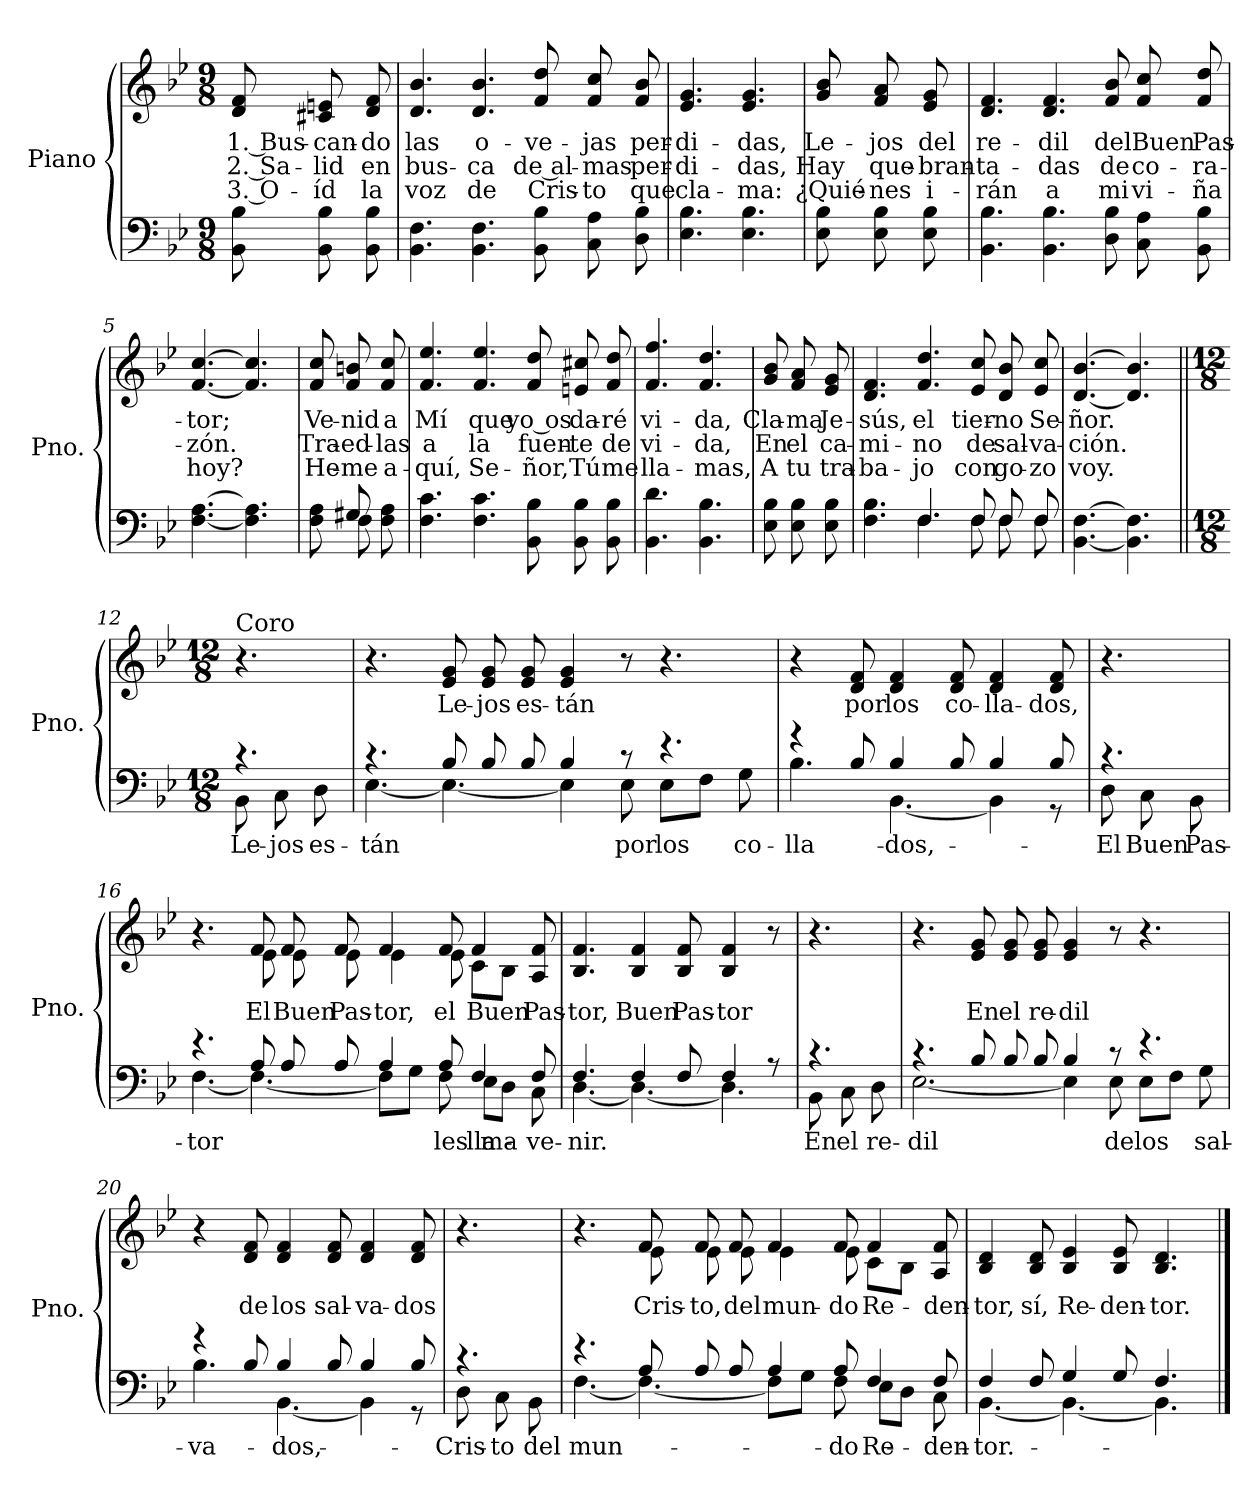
**kern	**text	**kern	**text	**text	**text
*part1	*part1	*part1	*part1	*part1	*part1
*staff2	*staff2	*staff1	*staff1	*staff1	*staff1
*I"Piano	*	*	*	*	*
*I'Pno.	*	*	*	*	*
*stria5	*	*stria5	*	*	*
*clefF4	*	*clefG2	*	*	*
*k[b-e-]	*	*k[b-e-]	*	*	*
*M9/8	*	*M9/8	*	*	*
=	=	=	=	=	=
!	!	!	!LO:LY:b	!LO:LY:b	!LO:LY:b
8BB-\ 8B-\	.	8d/ 8f/	1. Bus-	2. Sa-	3. O-
!	!	!	!LO:LY:b	!LO:LY:b	!LO:LY:b
8BB-\ 8B-\	.	8c#X/ 8en/	-can-	-lid	-íd
!	!	!	!LO:LY:b	!LO:LY:b	!LO:LY:b
8BB-\ 8B-\	.	8d/ 8f/	-do	en	la
=1	=1	=1	=1	=1	=1
!	!	!	!LO:LY:b	!LO:LY:b	!LO:LY:b
4.BB-\ 4.F\	.	4.d/ 4.b-/	las	bus-	voz
!	!	!	!LO:LY:b	!LO:LY:b	!LO:LY:b
4.BB-\ 4.F\	.	4.d/ 4.b-/	o-	-ca	de
!	!	!	!LO:LY:b	!LO:LY:b	!LO:LY:b
8BB-\ 8B-\	.	8f/ 8dd/	-ve-	de al-	Cris-
!	!	!	!LO:LY:b	!LO:LY:b	!LO:LY:b
8C\ 8A\	.	8f/ 8cc/	-jas	-mas	-to
!	!	!	!LO:LY:b	!LO:LY:b	!LO:LY:b
8D\ 8B-\	.	8f/ 8b-/	per-	per-	que
=2	=2	=2	=2	=2	=2
!	!	!	!LO:LY:b	!LO:LY:b	!LO:LY:b
4.E-\ 4.B-\	.	4.e-/ 4.g/	-di-	-di-	cla-
!	!	!	!LO:LY:b	!LO:LY:b	!LO:LY:b
4.E-\ 4.B-\	.	4.e-/ 4.g/	-das,	-das,	-ma:
!!LO:LB:g=z
=3	=3	=3	=3	=3	=3
!	!	!	!LO:LY:b	!LO:LY:b	!LO:LY:b
8E-\ 8B-\	.	8g/ 8b-/	Le-	Hay	¿Quié-
!	!	!	!LO:LY:b	!LO:LY:b	!LO:LY:b
8E-\ 8B-\	.	8f/ 8a/	-jos	que-	-nes
!	!	!	!LO:LY:b	!LO:LY:b	!LO:LY:b
8E-\ 8B-\	.	8e-/ 8g/	del	-bran-	i-
=4	=4	=4	=4	=4	=4
!	!	!	!LO:LY:b	!LO:LY:b	!LO:LY:b
4.BB-\ 4.B-\	.	4.d/ 4.f/	re-	-ta-	-rán
!	!	!	!LO:LY:b	!LO:LY:b	!LO:LY:b
4.BB-\ 4.B-\	.	4.d/ 4.f/	-dil	-das	a
!	!	!	!LO:LY:b	!LO:LY:b	!LO:LY:b
8D\ 8B-\	.	8f/ 8b-/	del	de	mi
!	!	!	!LO:LY:b	!LO:LY:b	!LO:LY:b
8C\ 8A\	.	8f/ 8cc/	Buen	co-	vi-
!	!	!	!LO:LY:b	!LO:LY:b	!LO:LY:b
8BB-\ 8B-\	.	8f/ 8dd/	Pas-	-ra-	-ña
=5	=5	=5	=5	=5	=5
!	!	!	!LO:LY:b	!LO:LY:b	!LO:LY:b
[4.F\ [4.A\	.	[4.f/ [4.cc/	-tor;	-zón.	hoy?
4.F\] 4.A\]	.	4.f/] 4.cc/]	.	.	.
!!LO:LB:g=z
=6	=6	=6	=6	=6	=6
*^	*	*	*	*	*
!	!	!	!	!LO:LY:b	!LO:LY:b	!LO:LY:b
8F\ 8A\	8ryy	.	8f/ 8cc/	Ve-	Tra-	He-
!	!	!	!	!LO:LY:b	!LO:LY:b	!LO:LY:b
8G#X/	8F\	.	8f/ 8bn/	-nid	-ed-	-me
!	!	!	!	!LO:LY:b	!LO:LY:b	!LO:LY:b
8F\ 8A\	8ryy	.	8f/ 8cc/	a	-las	a-
=7	=7	=7	=7	=7	=7	=7
!	!	!	!	!LO:LY:b	!LO:LY:b	!LO:LY:b
*v	*v	*	*	*	*	*
4.F\ 4.c\	.	4.f/ 4.ee-/	Mí	a	-quí,
!	!	!	!LO:LY:b	!LO:LY:b	!LO:LY:b
4.F\ 4.c\	.	4.f/ 4.ee-/	que	la	Se-
!	!	!	!LO:LY:b	!LO:LY:b	!LO:LY:b
8BB-\ 8B-\	.	8f/ 8dd/	yo os	fuen-	-ñor,
!	!	!	!LO:LY:b	!LO:LY:b	!LO:LY:b
8BB-\ 8B-\	.	8en/ 8cc#X/	da-	-te	Tú
!	!	!	!LO:LY:b	!LO:LY:b	!LO:LY:b
8BB-\ 8B-\	.	8f/ 8dd/	-ré	de	me
=8	=8	=8	=8	=8	=8
!	!	!	!LO:LY:b	!LO:LY:b	!LO:LY:b
4.BB-\ 4.d\	.	4.f/ 4.ff/	vi-	vi-	lla-
!	!	!	!LO:LY:b	!LO:LY:b	!LO:LY:b
4.BB-\ 4.B-\	.	4.f/ 4.dd/	-da,	-da,	-mas,
!!LO:LB:g=z
=9	=9	=9	=9	=9	=9
!	!	!	!LO:LY:b	!LO:LY:b	!LO:LY:b
8E-\ 8B-\	.	8g/ 8b-/	Cla-	En	A
!	!	!	!LO:LY:b	!LO:LY:b	!LO:LY:b
8E-\ 8B-\	.	8f/ 8a/	-ma	el	tu
!	!	!	!LO:LY:b	!LO:LY:b	!LO:LY:b
8E-\ 8B-\	.	8e-/ 8g/	Je-	ca-	tra-
=10	=10	=10	=10	=10	=10
*^	*	*	*	*	*
!	!	!	!	!LO:LY:b	!LO:LY:b	!LO:LY:b
4.F\ 4.B-\	4.ryy	.	4.d/ 4.f/	-sús,	-mi-	-ba-
!	!	!	!	!LO:LY:b	!LO:LY:b	!LO:LY:b
4.F/	4.F\	.	4.f/ 4.dd/	el	-no	-jo
!	!	!	!	!LO:LY:b	!LO:LY:b	!LO:LY:b
8F/	8F\	.	8e-/ 8cc/	tier-	de	con
!	!	!	!	!LO:LY:b	!LO:LY:b	!LO:LY:b
8F/	8F\	.	8d/ 8b-/	-no	sal-	go-
!	!	!	!	!LO:LY:b	!LO:LY:b	!LO:LY:b
8F/	8F\	.	8e-/ 8cc/	Se-	-va-	-zo
=11	=11	=11	=11	=11	=11	=11
!	!	!	!	!LO:LY:b	!LO:LY:b	!LO:LY:b
*v	*v	*	*	*	*	*
[4.BB-\ [4.F\	.	[4.d/ [4.b-/	-ñor.	-ción.	voy.
4.BB-\] 4.F\]	.	4.d/] 4.b-/]	.	.	.
!!LO:PB:g=z
=12||	=12||	=12||	=12||	=12||	=12||
*M12/8	*	*M12/8	*	*	*
*^	*	*	*	*	*
!	!	!	!LO:TX:a:t=Coro	!	!	!
!	!	!LO:LY:b	!	!	!	!
4.r	8BB-\	Le-	4.r	.	.	.
!	!	!LO:LY:b	!	!	!	!
.	8C\	-jos	.	.	.	.
!	!	!LO:LY:b	!	!	!	!
.	8D\	es-	.	.	.	.
=13	=13	=13	=13	=13	=13	=13
!	!	!LO:LY:b	!	!	!	!
4.r	[4.E-\	-tán	4.r	.	.	.
!	!	!	!	!LO:LY:b	!	!
8B-/	4.E-\_	.	8e-/ 8g/	Le-	.	.
!	!	!	!	!LO:LY:b	!	!
8B-/	.	.	8e-/ 8g/	-jos	.	.
!	!	!	!	!LO:LY:b	!	!
8B-/	.	.	8e-/ 8g/	es-	.	.
!	!	!	!	!LO:LY:b	!	!
4B-/	4E-\]	.	4e-/ 4g/	-tán	.	.
!	!	!LO:LY:b	!	!	!	!
8r	8E-\	por	8r	.	.	.
!	!	!LO:LY:b	!	!	!	!
4.r	8E-\L	los	4.r	.	.	.
.	8F\J	.	.	.	.	.
!	!	!LO:LY:b	!	!	!	!
.	8G\	co-	.	.	.	.
=14	=14	=14	=14	=14	=14	=14
!	!	!LO:LY:b	!	!	!	!
4r	4.B-\	-lla-	4r	.	.	.
!	!	!	!	!LO:LY:b	!	!
8B-/	.	.	8d/ 8f/	por	.	.
!	!	!LO:LY:b	!	!LO:LY:b	!	!
4B-/	[4.BB-\	-dos,	4d/ 4f/	los	.	.
!	!	!	!	!LO:LY:b	!	!
8B-/	.	.	8d/ 8f/	co-	.	.
!	!	!	!	!LO:LY:b	!	!
4B-/	4BB-\]	.	4d/ 4f/	-lla-	.	.
!	!	!	!	!LO:LY:b	!	!
8B-/	8r	.	8d/ 8f/	-dos,	.	.
!!LO:LB:g=z
=15	=15	=15	=15	=15	=15	=15
!	!	!LO:LY:b	!	!	!	!
4.r	8D\	El	4.r	.	.	.
!	!	!LO:LY:b	!	!	!	!
.	8C\	Buen	.	.	.	.
!	!	!LO:LY:b	!	!	!	!
.	8BB-\	Pas-	.	.	.	.
=16	=16	=16	=16	=16	=16	=16
!	!	!LO:LY:b	!	!	!	!
*	*	*	*^	*	*	*
4.r	[4.F\	-tor	4.r	4.ryy	.	.	.
!	!	!	!	!	!LO:LY:b	!	!
8A/	4.F\_	.	8f/	8e-\	El	.	.
!	!	!	!	!	!LO:LY:b	!	!
8A/	.	.	8f/	8e-\	Buen	.	.
!	!	!	!	!	!LO:LY:b	!	!
8A/	.	.	8f/	8e-\	Pas-	.	.
!	!	!	!	!	!LO:LY:b	!	!
4A/	8F\L]	.	4f/	4e-\	-tor,	.	.
.	8G\J	.	.	.	.	.	.
!	!	!LO:LY:b	!	!	!LO:LY:b	!	!
8A/	8F\	les	8f/	8e-\	el	.	.
!	!	!LO:LY:b	!	!	!LO:LY:b	!	!
4F/	8E-\L	lla-	4f/	8c\L	Buen	.	.
!	!	!LO:LY:b	!	!	!	!	!
.	8D\J	-ma	.	8B-\J	.	.	.
!	!	!LO:LY:b	!	!	!LO:LY:b	!	!
8F/	8C\	ve-	8A/ 8f/	8ryy	Pas-	.	.
=17	=17	=17	=17	=17	=17	=17	=17
!	!	!LO:LY:b	!	!	!LO:LY:b	!	!
*	*	*	*v	*v	*	*	*
4.F/	[4.D\	-nir.	4.B-/ 4.f/	-tor,	.	.
!	!	!	!	!LO:LY:b	!	!
4F/	4.D\_	.	4B-/ 4f/	Buen	.	.
!	!	!	!	!LO:LY:b	!	!
8F/	.	.	8B-/ 8f/	Pas-	.	.
!	!	!	!	!LO:LY:b	!	!
4F/	4.D\]	.	4B-/ 4f/	-tor	.	.
8r	.	.	8r	.	.	.
!!LO:LB:g=z
=18	=18	=18	=18	=18	=18	=18
!	!	!LO:LY:b	!	!	!	!
4.r	8BB-\	En	4.r	.	.	.
!	!	!LO:LY:b	!	!	!	!
.	8C\	el	.	.	.	.
!	!	!LO:LY:b	!	!	!	!
.	8D\	re-	.	.	.	.
=19	=19	=19	=19	=19	=19	=19
!	!	!LO:LY:b	!	!	!	!
4.r	[2.E-\	-dil	4.r	.	.	.
!	!	!	!	!LO:LY:b	!	!
8B-/	.	.	8e-/ 8g/	En	.	.
!	!	!	!	!LO:LY:b	!	!
8B-/	.	.	8e-/ 8g/	el	.	.
!	!	!	!	!LO:LY:b	!	!
8B-/	.	.	8e-/ 8g/	re-	.	.
!	!	!	!	!LO:LY:b	!	!
4B-/	4E-\]	.	4e-/ 4g/	-dil	.	.
!	!	!LO:LY:b	!	!	!	!
8r	8E-\	de	8r	.	.	.
!	!	!LO:LY:b	!	!	!	!
4.r	8E-\L	los	4.r	.	.	.
.	8F\J	.	.	.	.	.
!	!	!LO:LY:b	!	!	!	!
.	8G\	sal-	.	.	.	.
=20	=20	=20	=20	=20	=20	=20
!	!	!LO:LY:b	!	!	!	!
4r	4.B-\	-va-	4r	.	.	.
!	!	!	!	!LO:LY:b	!	!
8B-/	.	.	8d/ 8f/	de	.	.
!	!	!LO:LY:b	!	!LO:LY:b	!	!
4B-/	[4.BB-\	-dos,	4d/ 4f/	los	.	.
!	!	!	!	!LO:LY:b	!	!
8B-/	.	.	8d/ 8f/	sal-	.	.
!	!	!	!	!LO:LY:b	!	!
4B-/	4BB-\]	.	4d/ 4f/	-va-	.	.
!	!	!	!	!LO:LY:b	!	!
8B-/	8r	.	8d/ 8f/	-dos	.	.
!!LO:LB:g=z
=21	=21	=21	=21	=21	=21	=21
!	!	!LO:LY:b	!	!	!	!
4.r	8D\	Cris-	4.r	.	.	.
!	!	!LO:LY:b	!	!	!	!
.	8C\	-to	.	.	.	.
!	!	!LO:LY:b	!	!	!	!
.	8BB-\	del	.	.	.	.
=22	=22	=22	=22	=22	=22	=22
!	!	!LO:LY:b	!	!	!	!
*	*	*	*^	*	*	*
4.r	[4.F\	mun-	4.r	4.ryy	.	.	.
!	!	!	!	!	!LO:LY:b	!	!
8A/	4.F\_	.	8f/	8e-\	Cris-	.	.
!	!	!	!	!	!LO:LY:b	!	!
8A/	.	.	8f/	8e-\	-to,	.	.
!	!	!	!	!	!LO:LY:b	!	!
8A/	.	.	8f/	8e-\	del	.	.
!	!	!	!	!	!LO:LY:b	!	!
4A/	8F\L]	.	4f/	4e-\	mun-	.	.
.	8G\J	.	.	.	.	.	.
!	!	!LO:LY:b	!	!	!LO:LY:b	!	!
8A/	8F\	-do	8f/	8e-\	do	.	.
!	!	!LO:LY:b	!	!	!LO:LY:b	!	!
4F/	8E-\L	Re-	4f/	8c\L	Re-	.	.
.	8D\J	.	.	8B-\J	.	.	.
!	!	!LO:LY:b	!	!	!LO:LY:b	!	!
8F/	8C\	-den-	8A/ 8f/	8ryy	-den-	.	.
=23	=23	=23	=23	=23	=23	=23	=23
!	!	!LO:LY:b	!	!	!LO:LY:b	!	!
*	*	*	*v	*v	*	*	*
4F/	[4.BB-\	-tor.	4B-/ 4d/	-tor,	.	.
!	!	!	!	!LO:LY:b	!	!
8F/	.	.	8B-/ 8d/	sí,	.	.
!	!	!	!	!LO:LY:b	!	!
4G/	4.BB-\_	.	4B-/ 4e-/	Re-	.	.
!	!	!	!	!LO:LY:b	!	!
8G/	.	.	8B-/ 8e-/	-den-	.	.
!	!	!	!	!LO:LY:b	!	!
4.F/	4.BB-\]	.	4.B-/ 4.d/	-tor.	.	.
*v	*v	*	*	*	*	*
==	==	==	==	==	==
*-	*-	*-	*-	*-	*-
